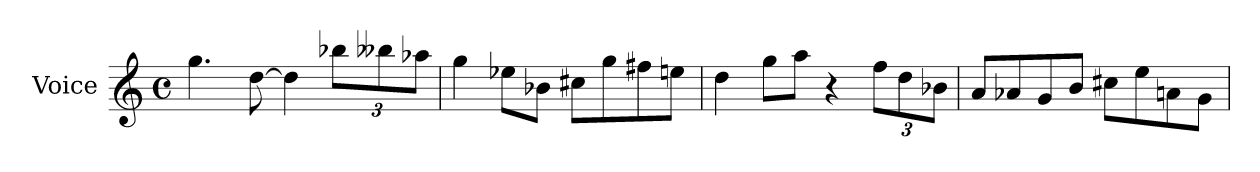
**kern
*part1
*staff1
*I"Voice
*I'Voice
*clefG2
*M4/4
*met(c)
=1
4.gg\
[>8dd\
4dd\]
12bb-X\L
12bb--X\
12aa-X\J
=2
4gg\
8ee-X\L
8b-X\J
8cc#X\L
8gg\
8ff#X\
8een\J
=3
4dd\
8gg\L
8aa\J
4r
12ff\L
12dd\
12b-X\J
=4
8a/L
8a-X/
8g/
8b/J
8cc#X\L
8ee\
8an\
8g\J
=
*-
